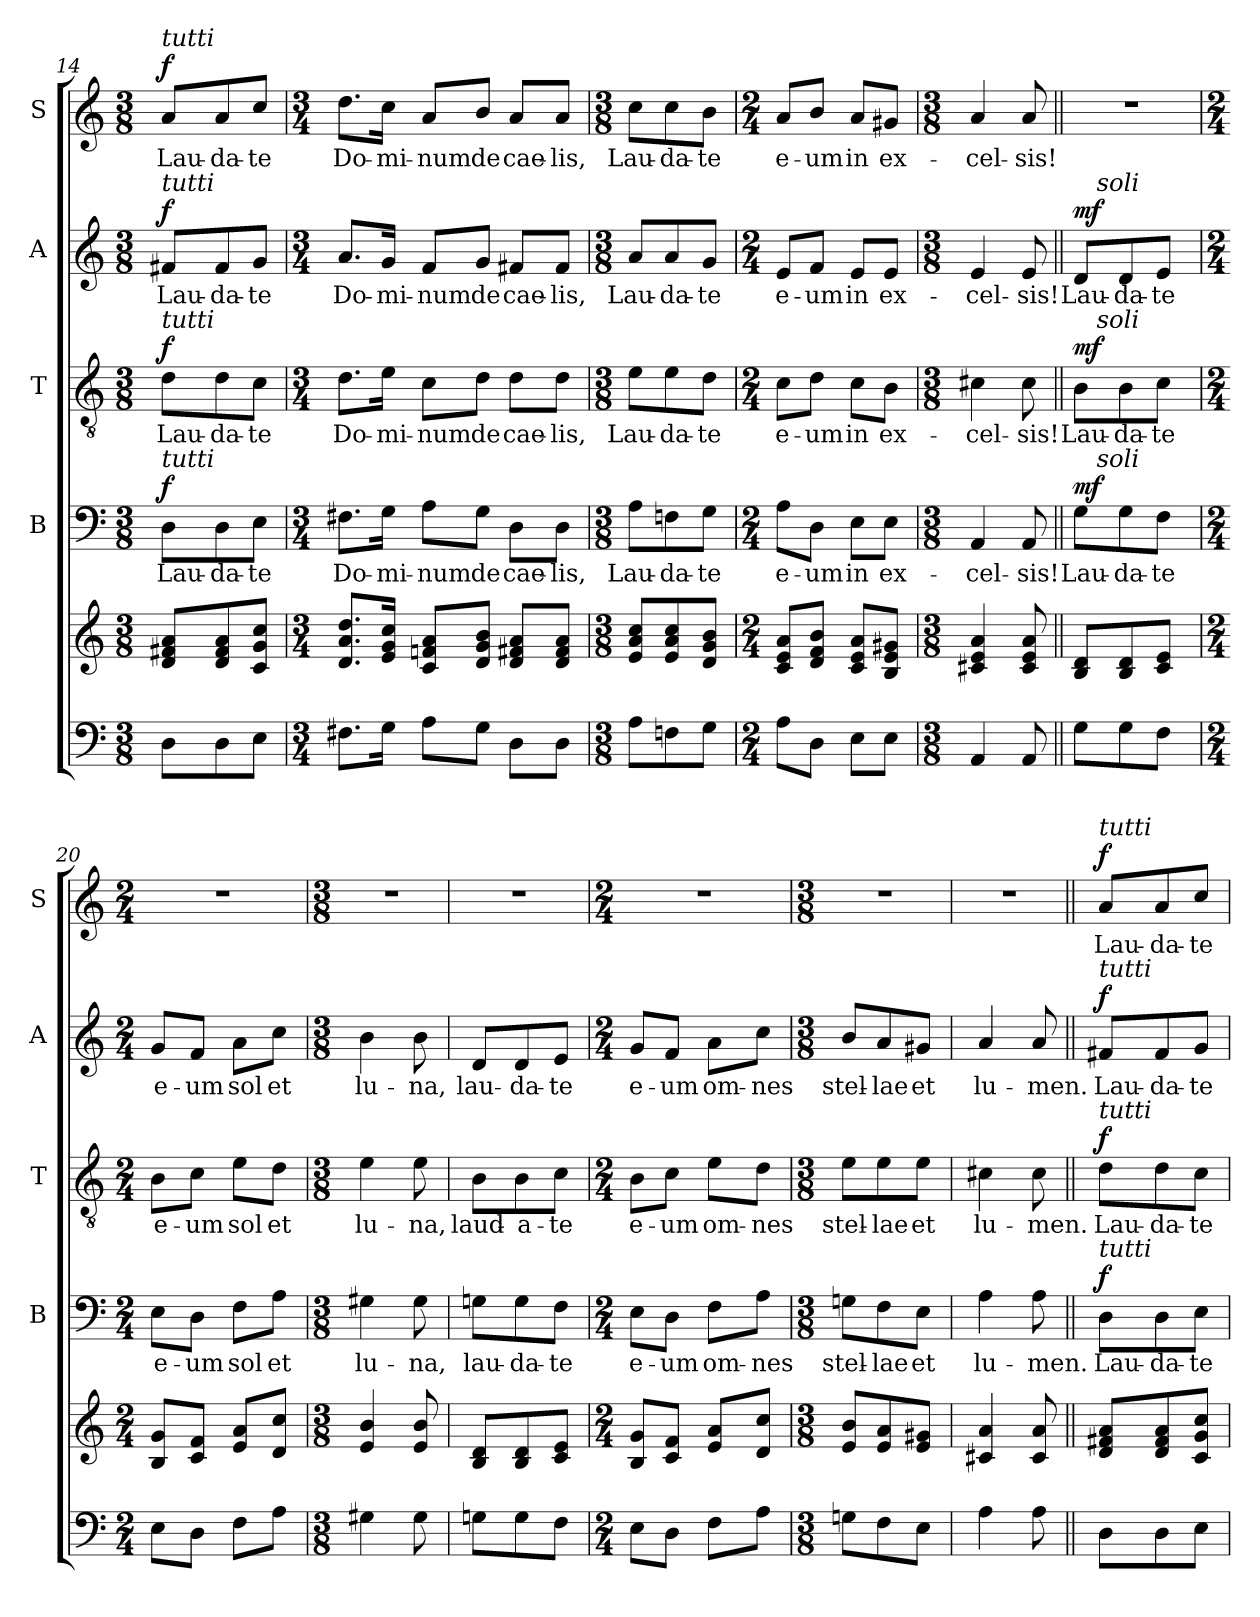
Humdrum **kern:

**kern	**kern	**kern	**text	**dynam	**kern	**text	**dynam	**kern	**text	**dynam	**kern	**text	**dynam
*part5	*part5	*part4	*part4	*part4	*part3	*part3	*part3	*part2	*part2	*part2	*part1	*part1	*part1
*staff6	*staff5	*staff4	*staff4	*staff4	*staff3	*staff3	*staff3	*staff2	*staff2	*staff2	*staff1	*staff1	*staff1
*	*	*I"B	*	*	*I"T	*	*	*I"A	*	*	*I"S	*	*
*	*	*I'B	*	*	*I'T	*	*	*I'A	*	*	*I'S	*	*
!!LO:PB:g=z
*clefF4	*clefG2	*clefF4	*	*	*clefGv2	*	*	*clefG2	*	*	*clefG2	*	*
*k[]	*k[]	*k[]	*	*	*k[]	*	*	*k[]	*	*	*k[]	*	*
*C:	*C:	*C:	*	*	*C:	*	*	*C:	*	*	*C:	*	*
*M3/8	*M3/8	*M3/8	*	*	*M3/8	*	*	*M3/8	*	*	*M3/8	*	*
=14	=14	=14	=14	=14	=14	=14	=14	=14	=14	=14	=14	=14	=14
!	!	!	!	!	!	!	!	!	!	!	!LO:TX:a:i:t=tutti	!	!
!	!	!	!	!	!	!	!	!LO:TX:a:i:t=tutti	!	!	!	!	!
!	!	!	!	!	!LO:TX:a:i:t=tutti	!	!	!	!	!	!	!	!
!	!	!LO:TX:a:i:t=tutti	!	!	!	!	!	!	!	!	!	!	!
!	!	!	!	!LO:DY:a	!	!	!LO:DY:a	!	!	!LO:DY:a	!	!	!LO:DY:a
8D\L	8d/ 8f#X/ 8a/L	8D\L	Lau-	f	8d\L	Lau-	f	8f#X/L	Lau-	f	8a/L	Lau-	f
8D\	8d/ 8f#/ 8a/	8D\	-da-	.	8d\	-da-	.	8f#/	-da-	.	8a/	-da-	.
8E\J	8c/ 8g/ 8cc/J	8E\J	-te	.	8c\J	-te	.	8g/J	-te	.	8cc/J	-te	.
=15	=15	=15	=15	=15	=15	=15	=15	=15	=15	=15	=15	=15	=15
*M3/4	*M3/4	*M3/4	*	*	*M3/4	*	*	*M3/4	*	*	*M3/4	*	*
8.F#X\L	8.d/ 8.a/ 8.dd/L	8.F#X\L	Do-	.	8.d\L	Do-	.	8.a/L	Do-	.	8.dd\L	Do-	.
16G\Jk	16e/ 16g/ 16cc/Jk	16G\Jk	-mi-	.	16e\Jk	-mi-	.	16g/Jk	-mi-	.	16cc\Jk	-mi-	.
8A\L	8c/ 8fn/ 8a/L	8A\L	-num	.	8c\L	-num	.	8f/L	-num	.	8a/L	-num	.
8G\J	8d/ 8g/ 8b/J	8G\J	de	.	8d\J	de	.	8g/J	de	.	8b/J	de	.
8D\L	8d/ 8f#X/ 8a/L	8D\L	cae-	.	8d\L	cae-	.	8f#X/L	cae-	.	8a/L	cae-	.
8D\J	8d/ 8f#/ 8a/J	8D\J	-lis,	.	8d\J	-lis,	.	8f#/J	-lis,	.	8a/J	-lis,	.
=16	=16	=16	=16	=16	=16	=16	=16	=16	=16	=16	=16	=16	=16
*M3/8	*M3/8	*M3/8	*	*	*M3/8	*	*	*M3/8	*	*	*M3/8	*	*
8A\L	8e/ 8a/ 8cc/L	8A\L	Lau-	.	8e\L	Lau-	.	8a/L	Lau-	.	8cc\L	Lau-	.
8Fn\	8e/ 8a/ 8cc/	8Fn\	-da-	.	8e\	-da-	.	8a/	-da-	.	8cc\	-da-	.
8G\J	8d/ 8g/ 8b/J	8G\J	-te	.	8d\J	-te	.	8g/J	-te	.	8b\J	-te	.
=17	=17	=17	=17	=17	=17	=17	=17	=17	=17	=17	=17	=17	=17
*M2/4	*M2/4	*M2/4	*	*	*M2/4	*	*	*M2/4	*	*	*M2/4	*	*
8A\L	8c/ 8e/ 8a/L	8A\L	e-	.	8c\L	e-	.	8e/L	e-	.	8a/L	e-	.
8D\J	8d/ 8f/ 8b/J	8D\J	-um	.	8d\J	-um	.	8f/J	-um	.	8b/J	-um	.
8E\L	8c/ 8e/ 8a/L	8E\L	in	.	8c\L	in	.	8e/L	in	.	8a/L	in	.
8E\J	8B/ 8e/ 8g#X/J	8E\J	ex-	.	8B\J	ex-	.	8e/J	ex-	.	8g#X/J	ex-	.
=18	=18	=18	=18	=18	=18	=18	=18	=18	=18	=18	=18	=18	=18
*M3/8	*M3/8	*M3/8	*	*	*M3/8	*	*	*M3/8	*	*	*M3/8	*	*
4AA/	4c#X/ 4e/ 4a/	4AA/	-cel-	.	4c#X\	-cel-	.	4e/	-cel-	.	4a/	-cel-	.
8AA/	8c#/ 8e/ 8a/	8AA/	-sis!	.	8c#\	-sis!	.	8e/	-sis!	.	8a/	-sis!	.
!!LO:LB:g=z
=19||	=19||	=19||	=19||	=19||	=19||	=19||	=19||	=19||	=19||	=19||	=19||	=19||	=19||
!	!	!	!	!LO:DY:a	!	!	!LO:DY:a	!	!	!LO:DY:a	!	!	!
*	*	*^	*	*	*^	*	*	*^	*	*	*	*	*
8G\L	8B/ 8d/L	8G\L	16ryy	Lau-	mf	8B\L	16ryy	Lau-	mf	8d/L	16ryy	Lau-	mf	4.r	.	.
!	!	!	!	!	!	!	!	!	!	!	!LO:TX:a:i:t=soli	!	!	!	!	!
!	!	!	!	!	!	!	!LO:TX:a:i:t=soli	!	!	!	!	!	!	!	!	!
!	!	!	!LO:TX:a:i:t=soli	!	!	!	!	!	!	!	!	!	!	!	!	!
.	.	.	4ryy	.	.	.	4ryy	.	.	.	4ryy	.	.	.	.	.
8G\	8B/ 8d/	8G\	.	-da-	.	8B\	.	-da-	.	8d/	.	-da-	.	.	.	.
8F\J	8c/ 8e/J	8F\J	.	-te	.	8c\J	.	-te	.	8e/J	.	-te	.	.	.	.
.	.	.	16ryy	.	.	.	16ryy	.	.	.	16ryy	.	.	.	.	.
*	*	*v	*v	*	*	*	*	*	*	*v	*v	*	*	*	*	*
*	*	*	*	*	*v	*v	*	*	*	*	*	*	*	*
=20	=20	=20	=20	=20	=20	=20	=20	=20	=20	=20	=20	=20	=20
*M2/4	*M2/4	*M2/4	*	*	*M2/4	*	*	*M2/4	*	*	*M2/4	*	*
8E\L	8B/ 8g/L	8E\L	e-	.	8B\L	e-	.	8g/L	e-	.	2r	.	.
8D\J	8c/ 8f/J	8D\J	-um	.	8c\J	-um	.	8f/J	-um	.	.	.	.
8F\L	8e/ 8a/L	8F\L	sol	.	8e\L	sol	.	8a\L	sol	.	.	.	.
8A\J	8d/ 8cc/J	8A\J	et	.	8d\J	et	.	8cc\J	et	.	.	.	.
=21	=21	=21	=21	=21	=21	=21	=21	=21	=21	=21	=21	=21	=21
*M3/8	*M3/8	*M3/8	*	*	*M3/8	*	*	*M3/8	*	*	*M3/8	*	*
4G#X\	4e/ 4b/	4G#X\	lu-	.	4e\	lu-	.	4b\	lu-	.	4.r	.	.
8G#\	8e/ 8b/	8G#\	-na,	.	8e\	-na,	.	8b\	-na,	.	.	.	.
=22	=22	=22	=22	=22	=22	=22	=22	=22	=22	=22	=22	=22	=22
8Gn\L	8B/ 8d/L	8Gn\L	lau-	.	8B\L	laud-	.	8d/L	lau-	.	4.r	.	.
8G\	8B/ 8d/	8G\	-da-	.	8B\	-a-	.	8d/	-da-	.	.	.	.
8F\J	8c/ 8e/J	8F\J	-te	.	8c\J	-te	.	8e/J	-te	.	.	.	.
!!LO:PB:g=z
=23	=23	=23	=23	=23	=23	=23	=23	=23	=23	=23	=23	=23	=23
*M2/4	*M2/4	*M2/4	*	*	*M2/4	*	*	*M2/4	*	*	*M2/4	*	*
8E\L	8B/ 8g/L	8E\L	e-	.	8B\L	e-	.	8g/L	e-	.	2r	.	.
8D\J	8c/ 8f/J	8D\J	-um	.	8c\J	-um	.	8f/J	-um	.	.	.	.
8F\L	8e/ 8a/L	8F\L	om-	.	8e\L	om-	.	8a\L	om-	.	.	.	.
8A\J	8d/ 8cc/J	8A\J	-nes	.	8d\J	-nes	.	8cc\J	-nes	.	.	.	.
=24	=24	=24	=24	=24	=24	=24	=24	=24	=24	=24	=24	=24	=24
*M3/8	*M3/8	*M3/8	*	*	*M3/8	*	*	*M3/8	*	*	*M3/8	*	*
8Gn\L	8e/ 8b/L	8Gn\L	stel-	.	8e\L	stel-	.	8b/L	stel-	.	4.r	.	.
8F\	8e/ 8a/	8F\	-lae	.	8e\	-lae	.	8a/	-lae	.	.	.	.
8E\J	8e/ 8g#X/J	8E\J	et	.	8e\J	et	.	8g#X/J	et	.	.	.	.
=25	=25	=25	=25	=25	=25	=25	=25	=25	=25	=25	=25	=25	=25
4A\	4c#X/ 4a/	4A\	lu-	.	4c#X\	lu-	.	4a/	lu-	.	4.r	.	.
8A\	8c#/ 8a/	8A\	-men.	.	8c#\	-men.	.	8a/	-men.	.	.	.	.
=26||	=26||	=26||	=26||	=26||	=26||	=26||	=26||	=26||	=26||	=26||	=26||	=26||	=26||
!	!	!	!	!	!	!	!	!	!	!	!LO:TX:a:i:t=tutti	!	!
!	!	!	!	!	!	!	!	!LO:TX:a:i:t=tutti	!	!	!	!	!
!	!	!	!	!	!LO:TX:a:i:t=tutti	!	!	!	!	!	!	!	!
!	!	!LO:TX:a:i:t=tutti	!	!	!	!	!	!	!	!	!	!	!
!	!	!	!	!LO:DY:a	!	!	!LO:DY:a	!	!	!LO:DY:a	!	!	!LO:DY:a
8D\L	8d/ 8f#X/ 8a/L	8D\L	Lau-	f	8d\L	Lau-	f	8f#X/L	Lau-	f	8a/L	Lau-	f
8D\	8d/ 8f#/ 8a/	8D\	-da-	.	8d\	-da-	.	8f#/	-da-	.	8a/	-da-	.
8E\J	8c/ 8g/ 8cc/J	8E\J	-te	.	8c\J	-te	.	8g/J	-te	.	8cc/J	-te	.
=	=	=	=	=	=	=	=	=	=	=	=	=	=
*-	*-	*-	*-	*-	*-	*-	*-	*-	*-	*-	*-	*-	*-
